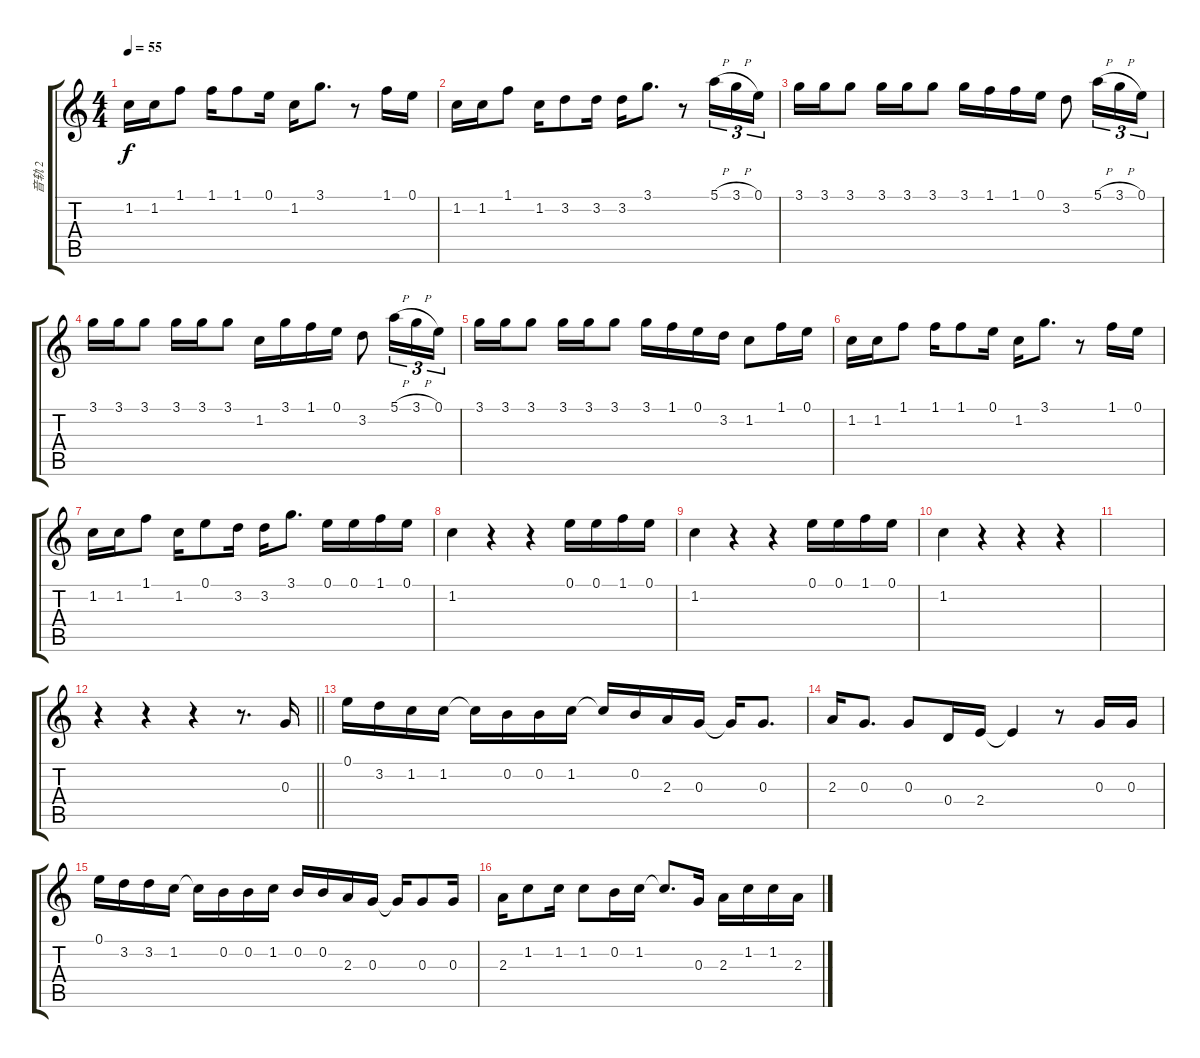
\track ("音轨 2" "音轨 2") {instrument electricguitarjazz}
\staff {score tabs}
\tuning (E4 B3 G3 D3 A2 E2) {hide}
\ts (4 4)
\tempo 55
\clef g2
\ks c
1.2.16{dy f} 1.2.16 1.1.8 1.1.16 1.1.8 0.1.16 1.2.16 3.1.8{d} r.8 1.1.16 0.1.16 |
1.2.16 1.2.16 1.1.8 1.2.16 3.2.8 3.2.16 3.2.16 3.1.8{d} r.8 5.1{h}.16{tu (3 2)} 3.1{h}.16{tu (3 2)} 0.1.16{tu (3 2)} |
3.1.16 3.1.16 3.1.8 3.1.16 3.1.16 3.1.8 3.1.16 1.1.16 1.1.16 0.1.16 3.2.8 5.1{h}.16{tu (3 2)} 3.1{h}.16{tu (3 2)} 0.1.16{tu (3 2)} |
3.1.16 3.1.16 3.1.8 3.1.16 3.1.16 3.1.8 1.2.16 3.1.16 1.1.16 0.1.16 3.2.8 5.1{h}.16{tu (3 2)} 3.1{h}.16{tu (3 2)} 0.1.16{tu (3 2)} |
3.1.16 3.1.16 3.1.8 3.1.16 3.1.16 3.1.8 3.1.16 1.1.16 0.1.16 3.2.16 1.2.8 1.1.16 0.1.16 |
1.2.16 1.2.16 1.1.8 1.1.16 1.1.8 0.1.16 1.2.16 3.1.8{d} r.8 1.1.16 0.1.16 |
1.2.16 1.2.16 1.1.8 1.2.16 0.1.8 3.2.16 3.2.16 3.1.8{d} 0.1.16 0.1.16 1.1.16 0.1.16 |
1.2.4 r.4 r.4 0.1.16 0.1.16 1.1.16 0.1.16 |
1.2.4 r.4 r.4 0.1.16 0.1.16 1.1.16 0.1.16 |
1.2.4 r.4 r.4 r.4 |
|
\barLineRight lightlight
r.4 r.4 r.4 r.8{d} 0.3.16 |
0.1.16 3.2.16 1.2.16 1.2.16 1.2{t}.16 0.2.16 0.2.16 1.2.16 1.2{t}.16 0.2.16 2.3.16 0.3.16 0.3{t}.16 0.3.8{d} |
2.3.16 0.3.8{d} 0.3.8 0.4.16 2.4.16 2.4{t}.4 r.8 0.3.16 0.3.16 |
0.1.16 3.2.16 3.2.16 1.2.16 1.2{t}.16 0.2.16 0.2.16 1.2.16 0.2.16 0.2.16 2.3.16 0.3.16 0.3{t}.16 0.3.8 0.3.16 |
2.3.16 1.2.8 1.2.16 1.2.8 0.2.16 1.2.16 1.2{t}.8{d} 0.3.16 2.3.16 1.2.16 1.2.16 2.3.16
